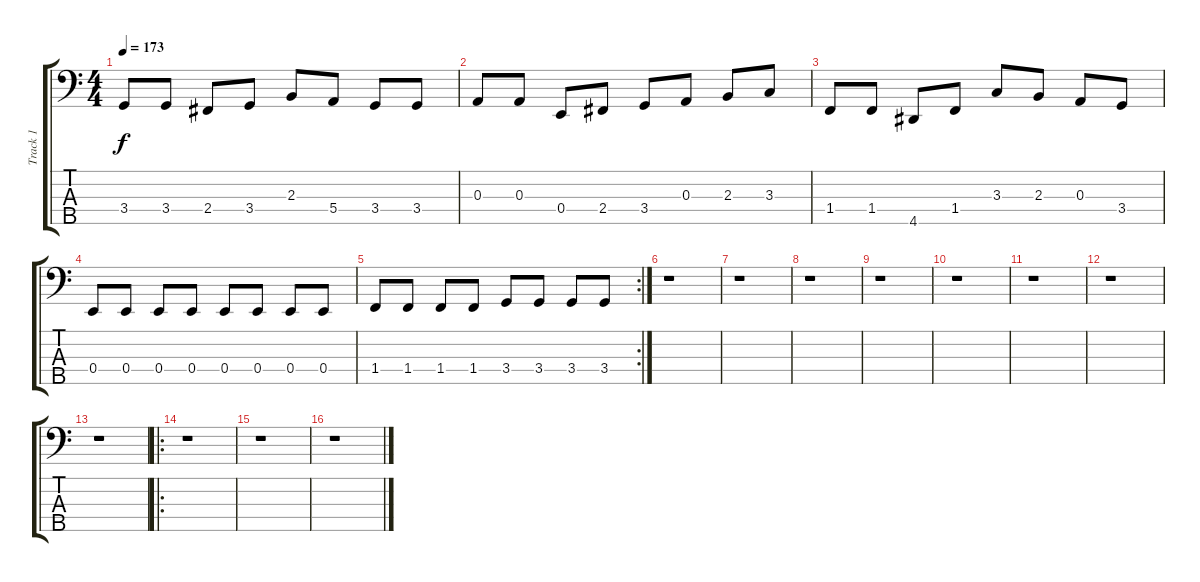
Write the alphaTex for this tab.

\track ("Track 1" "Track 1") {instrument slapbass1}
\staff {score tabs}
\tuning (G2 D2 A1 E1 B0) {hide}
\ts (4 4)
\tempo 173
\clef f4
\ks c
3.4.8{dy f} 3.4.8 2.4.8 3.4.8 2.3.8 5.4.8 3.4.8 3.4.8 |
0.3.8 0.3.8 0.4.8 2.4.8 3.4.8 0.3.8 2.3.8 3.3.8 |
1.4.8 1.4.8 4.5.8 1.4.8 3.3.8 2.3.8 0.3.8 3.4.8 |
0.4.8 0.4.8 0.4.8 0.4.8 0.4.8 0.4.8 0.4.8 0.4.8 |
\rc 2
1.4.8 1.4.8 1.4.8 1.4.8 3.4.8 3.4.8 3.4.8 3.4.8 |
r.1 |
r.1 |
r.1 |
r.1 |
r.1 |
r.1 |
r.1 |
r.1 |
\ro
r.1 |
r.1 |
r.1
